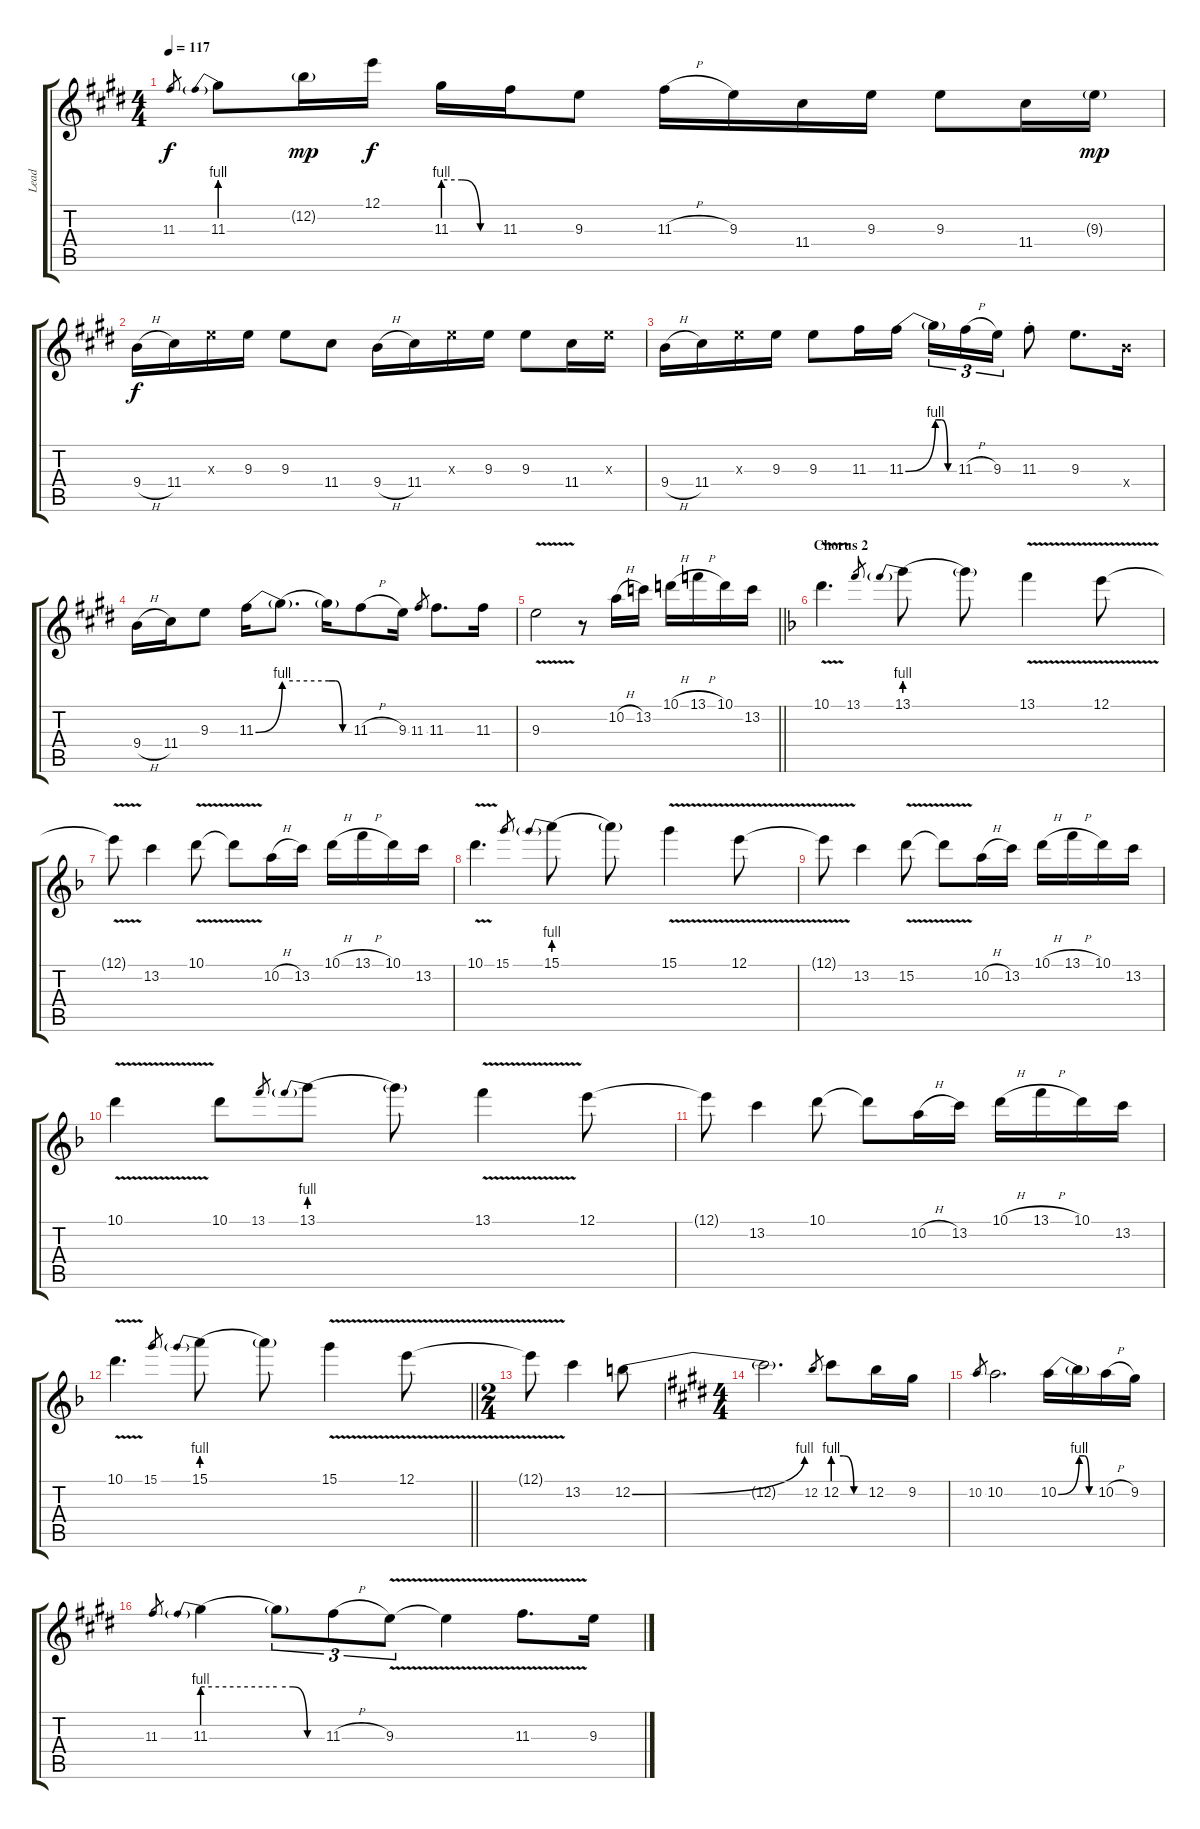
\track ("Lead" "Lead") {instrument overdrivenguitar}
\staff {score tabs}
\tuning (E4 B3 G3 D3 A2 E2) {hide}
\ts (4 4)
\tempo 117
\clef g2
\ks e
11.3.8{gr dy f} 11.3{be (prebend 0 4 60 4)}.8 12.2{g}.16{dy mp} 12.1.16{dy f} 11.3{be (custom 0 4 20 4 40 0 60 0)}.16 11.3.16 9.3.8 11.3{h}.16 9.3.16 11.4.16 9.3.16 9.3.8 11.4.16 9.3{g}.16{dy mp} |
9.4{h}.16{dy f} 11.4.16 9.3{x}.16 9.3.16 9.3.8 11.4.8 9.4{h}.16 11.4.16 9.3{x}.16 9.3.16 9.3.8 11.4.16 9.3{x}.16 |
9.4{h}.16 11.4.16 9.3{x}.16 9.3.16 9.3.8 11.3.16 11.3{be (bend 0 0 60 4)}.16 11.3{be (custom 0 4 20 4 40 0 60 0) t}.16{tu (3 2)} 11.3{h}.16{tu (3 2)} 9.3.16{tu (3 2)} 11.3{st}.8 9.3.8{d} 9.4{x}.16 |
9.4{h}.16 11.4.16 9.3.8 11.3{be (bend 0 0 60 4)}.16 11.3{be (hold 0 4 60 4) t}.8{d} 11.3{be (custom 0 4 20 4 40 0 60 0) t}.16 11.3{h}.8 9.3.16 11.3.8{gr} 11.3.8{d} 11.3.16 |
\barLineRight lightlight
9.3{v}.2 r.8 10.2{h}.16 13.2.16 10.1{h}.16 13.1{h}.16 10.1.16 13.2.16 |
\section ("" "Chorus 2")
\ks f
10.1{v}.4{d} 13.1.8{gr} 13.1{be (prebend 0 4 60 4)}.8 13.1{t}.8 13.1{v}.4 12.1{v}.8 |
12.1{t}.8 13.2.4 10.1{v}.8 10.1{t}.8 10.2{h}.16 13.2.16 10.1{h}.16 13.1{h}.16 10.1.16 13.2.16 |
10.1{v}.4{d} 15.1.8{gr} 15.1{be (prebend 0 4 60 4)}.8 15.1{t}.8 15.1{v}.4 12.1{v}.8 |
12.1{t}.8 13.2.4 15.2{v}.8 15.2{t}.8 10.2{h}.16 13.2.16 10.1{h}.16 13.1{h}.16 10.1.16 13.2.16 |
10.1{v}.4 10.1.8 13.1.8{gr} 13.1{be (prebend 0 4 60 4)}.8 13.1{t}.8 13.1{v}.4 12.1.8 |
12.1{t}.8 13.2.4 10.1.8 10.1{t}.8 10.2{h}.16 13.2.16 10.1{h}.16 13.1{h}.16 10.1.16 13.2.16 |
\barLineRight lightlight
10.1{v}.4{d} 15.1.8{gr} 15.1{be (prebend 0 4 60 4)}.8 15.1{t}.8 15.1{v}.4 12.1{v}.8 |
\ts (2 4)
12.1{t}.8 13.2.4 12.2{be (bend 0 0 60 4)}.8 |
\ts (4 4)
\ks e
12.2{t}.2{d} 12.2.8{gr} 12.2{be (custom 0 4 20 4 40 0 60 0)}.8 12.2.16 9.2.16 |
10.2.8{gr} 10.2.2{d} 10.2{be (bend 0 0 60 4)}.16 10.2{be (custom 0 4 20 4 40 0 60 0) t}.16 10.2{h}.16 9.2.16 |
11.3.8{gr} 11.3{be (prebend 0 4 60 4)}.4 11.3{be (custom 0 4 20 4 40 0 60 0) t}.8{tu (3 2)} 11.3{h}.8{tu (3 2)} 9.3{v}.8{tu (3 2)} 9.3{t}.4 11.3{v}.8{d} 9.3.16
